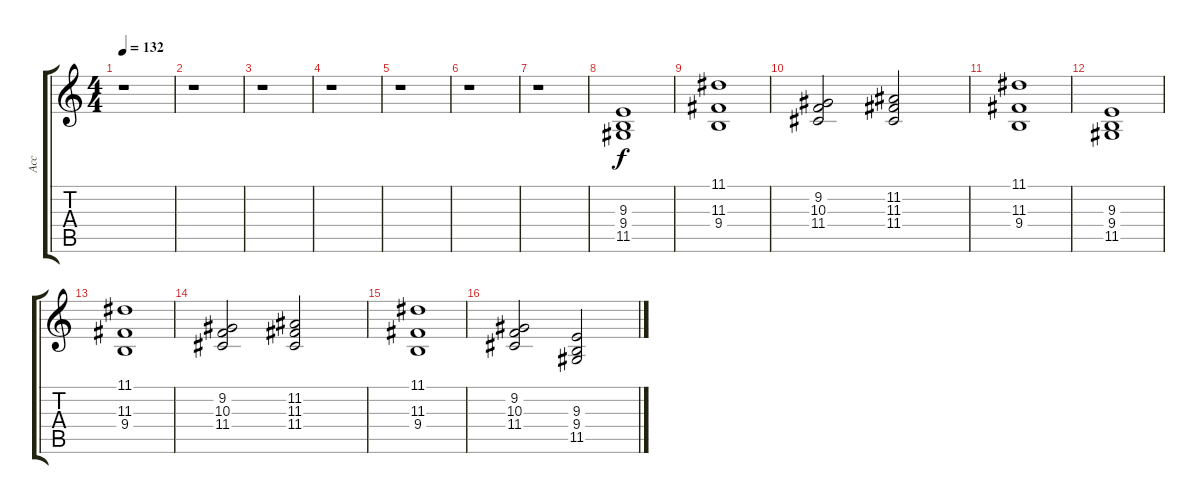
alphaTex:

\track ("Acc" "Acc") {instrument accordion}
\staff {score tabs}
\tuning (E4 B3 G3 D3 A2 E2) {hide}
\ts (4 4)
\tempo 132
\clef g2
\ks c
r.1{dy f} |
r.1 |
r.1 |
r.1 |
r.1 |
r.1 |
r.1 |
(9.3 9.4 11.5).1 |
(11.1 11.3 9.4).1 |
(9.2 10.3 11.4).2 (11.2 11.3 11.4).2 |
(11.1 11.3 9.4).1 |
(9.3 9.4 11.5).1 |
(11.1 11.3 9.4).1 |
(9.2 10.3 11.4).2 (11.2 11.3 11.4).2 |
(11.1 11.3 9.4).1 |
(9.2 10.3 11.4).2 (9.3 9.4 11.5).2
